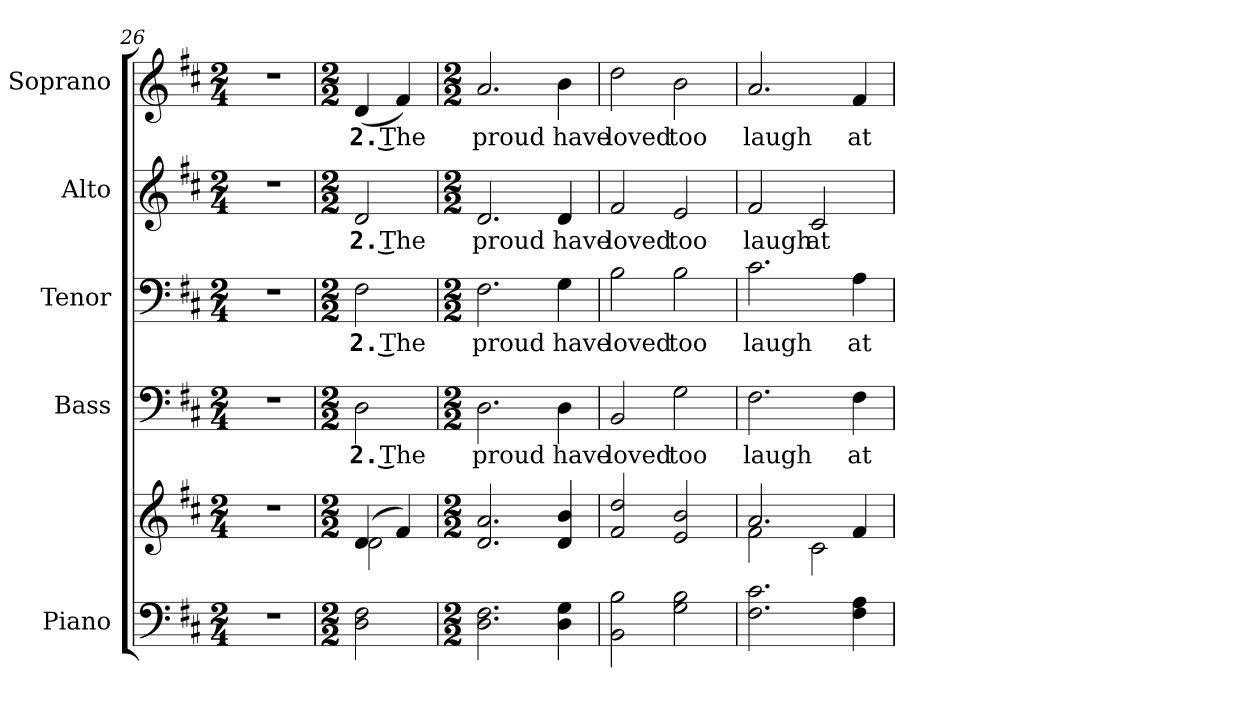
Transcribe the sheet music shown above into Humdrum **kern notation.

**kern	**kern	**kern	**text	**kern	**text	**kern	**text	**kern	**text
*part5	*part5	*part4	*part4	*part3	*part3	*part2	*part2	*part1	*part1
*staff6	*staff5	*staff4	*staff4	*staff3	*staff3	*staff2	*staff2	*staff1	*staff1
*I"Piano	*	*I"Bass	*	*I"Tenor	*	*I"Alto	*	*I"Soprano	*
*I'Pno.	*	*I'B.	*	*I'T.	*	*I'A.	*	*I'S.	*
*clefF4	*clefG2	*clefF4	*	*clefF4	*	*clefG2	*	*clefG2	*
*k[f#c#]	*k[f#c#]	*k[f#c#]	*	*k[f#c#]	*	*k[f#c#]	*	*k[f#c#]	*
*D:	*D:	*D:	*	*D:	*	*D:	*	*D:	*
*M2/4	*M2/4	*M2/4	*	*M2/4	*	*M2/4	*	*M2/4	*
=26	=26	=26	=26	=26	=26	=26	=26	=26	=26
2r	2r	2r	.	2r	.	2r	.	2r	.
=27	=27	=27	=27	=27	=27	=27	=27	=27	=27
*M2/2	*M2/2	*M2/2	*	*M2/2	*	*M2/2	*	*M2/2	*
*	*^	*	*	*	*	*	*	*	*
!	!	!	!	!LO:LY:b:color=#000000	!	!	!	!	!	!
!	!	!	!	!	!	!LO:LY:b:color=#000000	!	!	!	!
!	!	!	!	!	!	!	!	!LO:LY:b:color=#000000	!	!
!	!	!	!	!	!	!	!	!	!	!LO:LY:b:color=#000000
2Di\ 2F#i	(4di/	2di\	2Di\	2. The	2F#i\	2. The	2di/	2. The	(4di/	2. The
.	4f#i/)	.	.	.	.	.	.	.	4f#i/)	.
*	*v	*v	*	*	*	*	*	*	*	*
=28	=28	=28	=28	=28	=28	=28	=28	=28	=28
*M2/2	*M2/2	*M2/2	*	*M2/2	*	*M2/2	*	*M2/2	*
!	!	!	!LO:LY:b:color=#000000	!	!	!	!	!	!
!	!	!	!	!	!LO:LY:b:color=#000000	!	!	!	!
!	!	!	!	!	!	!	!LO:LY:b:color=#000000	!	!
!	!	!	!	!	!	!	!	!	!LO:LY:b:color=#000000
2.Di\ 2.F#i	2.di/ 2.ai	2.Di\	proud	2.F#i\	proud	2.di/	proud	2.ai/	proud
!	!	!	!LO:LY:b:color=#000000	!	!	!	!	!	!
!	!	!	!	!	!LO:LY:b:color=#000000	!	!	!	!
!	!	!	!	!	!	!	!LO:LY:b:color=#000000	!	!
!	!	!	!	!	!	!	!	!	!LO:LY:b:color=#000000
4Di\ 4Gi	4di/ 4bi	4Di\	have	4Gi\	have	4di/	have	4bi\	have
=29	=29	=29	=29	=29	=29	=29	=29	=29	=29
!	!	!	!LO:LY:b:color=#000000	!	!	!	!	!	!
!	!	!	!	!	!LO:LY:b:color=#000000	!	!	!	!
!	!	!	!	!	!	!	!LO:LY:b:color=#000000	!	!
!	!	!	!	!	!	!	!	!	!LO:LY:b:color=#000000
2BBi\ 2Bi	2f#i/ 2ddi	2BBi/	loved	2Bi\	loved	2f#i/	loved	2ddi\	loved
!	!	!	!LO:LY:b:color=#000000	!	!	!	!	!	!
!	!	!	!	!	!LO:LY:b:color=#000000	!	!	!	!
!	!	!	!	!	!	!	!LO:LY:b:color=#000000	!	!
!	!	!	!	!	!	!	!	!	!LO:LY:b:color=#000000
2Gi\ 2Bi	2ei/ 2bi	2Gi\	too	2Bi\	too	2ei/	too	2bi\	too
=30	=30	=30	=30	=30	=30	=30	=30	=30	=30
*	*^	*	*	*	*	*	*	*	*
!	!	!	!	!LO:LY:b:color=#000000	!	!	!	!	!	!
!	!	!	!	!	!	!LO:LY:b:color=#000000	!	!	!	!
!	!	!	!	!	!	!	!	!LO:LY:b:color=#000000	!	!
!	!	!	!	!	!	!	!	!	!	!LO:LY:b:color=#000000
2.F#i\ 2.c#i	2.ai/	2f#i\	2.F#i\	laugh	2.c#i\	laugh	2f#i/	laugh	2.ai/	laugh
!	!	!	!	!	!	!	!	!LO:LY:b:color=#000000	!	!
.	.	2c#i\	.	.	.	.	2c#i/	at	.	.
!	!	!	!	!LO:LY:b:color=#000000	!	!	!	!	!	!
!	!	!	!	!	!	!LO:LY:b:color=#000000	!	!	!	!
!	!	!	!	!	!	!	!	!	!	!LO:LY:b:color=#000000
4F#i\ 4Ai	4f#i/	.	4F#i\	at	4Ai\	at	.	.	4f#i/	at
*	*v	*v	*	*	*	*	*	*	*	*
=	=	=	=	=	=	=	=	=	=
*-	*-	*-	*-	*-	*-	*-	*-	*-	*-
